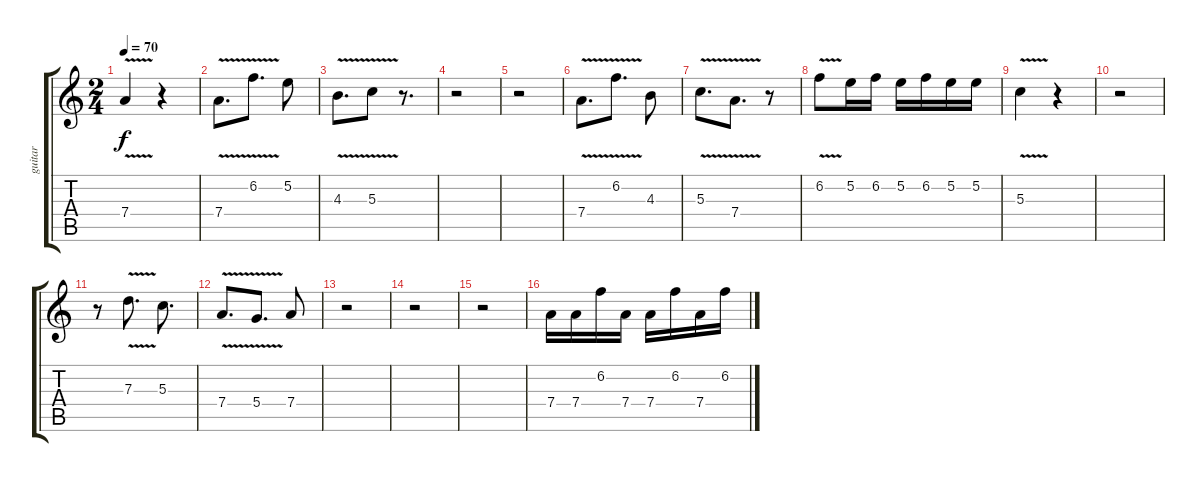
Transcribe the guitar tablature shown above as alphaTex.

\track ("guitar    solo   one" "guitar    ") {instrument overdrivenguitar}
\staff {score tabs}
\tuning (E4 B3 G3 D3 A2 E2) {hide}
\ts (2 4)
\tempo 70
\clef g2
\ks c
7.4{v}.4{dy f} r.4 |
7.4{v}.8{d} 6.2{v}.8{d} 5.2.8 |
4.3{v}.8{d} 5.3{v}.8 r.8{d} |
r.2 |
r.2 |
7.4{v}.8{d} 6.2{v}.8{d} 4.3.8 |
5.3{v}.8{d} 7.4{v}.8{d} r.8 |
6.2{v}.8 5.2.16 6.2.16 5.2.16 6.2.16 5.2.16 5.2.16 |
5.3{v}.4 r.4 |
r.2 |
r.8 7.3{v}.8{d} 5.3.8{d} |
7.4{v}.8{d} 5.4{v}.8{d} 7.4.8 |
r.2 |
r.2 |
r.2 |
7.4.16 7.4.16 6.2.16 7.4.16 7.4.16 6.2.16 7.4.16 6.2.16
